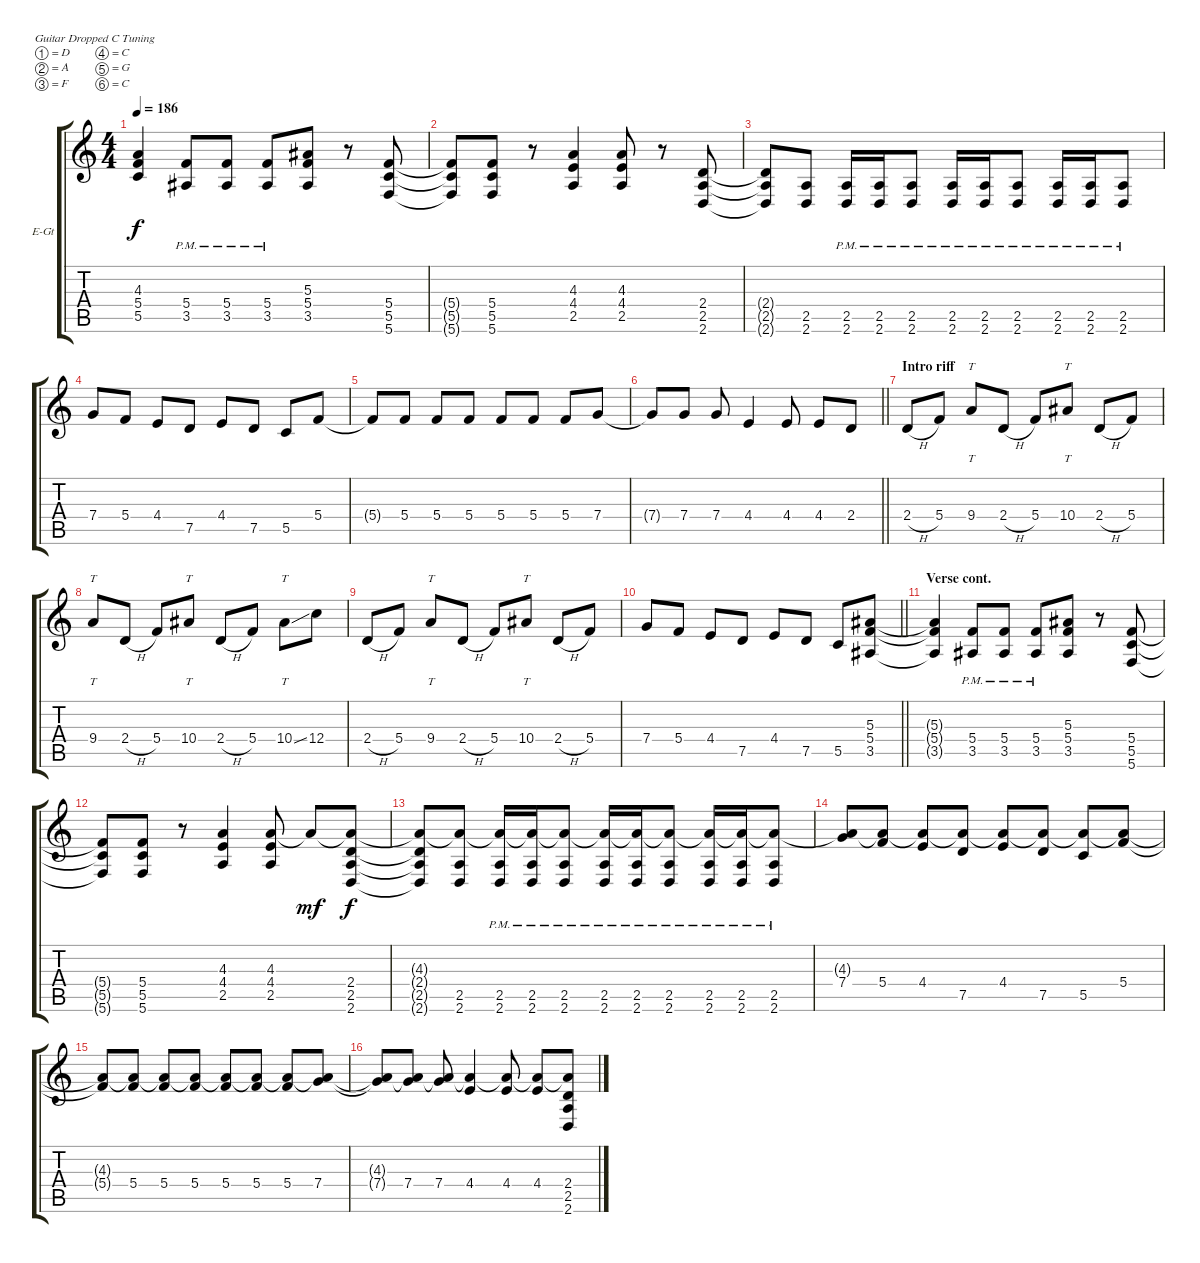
\bracketExtendMode groupsimilarinstruments
\firstSystemTrackNameOrientation horizontal
\otherSystemsTrackNameOrientation horizontal
\track ("Padge" "E-Gt") {instrument overdrivenguitar}
\staff {score tabs}
\tuning (D4 A3 F3 C3 G2 C2)
\ts (4 4)
\tempo 186
\clef g2
\ks c
(4.3{t} 5.4{t} 5.5{t}).4{dy f} (5.4{pm} 3.5{pm}).8 (5.4{pm} 3.5{pm}).8 (5.4{pm} 3.5{pm}).8 (5.3 5.4 3.5).8 r.8 (5.4 5.5 5.6).8 |
(5.4{t} 5.5{t} 5.6{t}).8 (5.4 5.5 5.6).8 r.8 (4.3 4.4 2.5).4 (4.3 4.4 2.5).8 r.8 (2.4 2.5 2.6).8 |
(2.4{t} 2.5{t} 2.6{t}).8 (2.5 2.6).8 (2.5{pm} 2.6{pm}).16 (2.5{pm} 2.6{pm}).16 (2.5{pm} 2.6{pm}).8 (2.5{pm} 2.6{pm}).16 (2.5{pm} 2.6{pm}).16 (2.5{pm} 2.6{pm}).8 (2.5{pm} 2.6{pm}).16 (2.5{pm} 2.6{pm}).16 (2.5{pm} 2.6{pm}).8 |
7.4.8 5.4.8 4.4.8 7.5.8 4.4.8 7.5.8 5.5.8 5.4.8 |
5.4{t}.8 5.4.8 5.4.8 5.4.8 5.4.8 5.4.8 5.4.8 7.4.8 |
\barLineRight lightlight
7.4{t}.8 7.4.8 7.4.8 4.4.4 4.4.8 4.4.8 2.4.8 |
\section ("" "Intro riff")
2.4{h}.8 5.4.8 9.4.8{tt} 2.4{h}.8 5.4.8 10.4.8{tt} 2.4{h}.8 5.4.8 |
9.4.8{tt} 2.4{h}.8 5.4.8 10.4.8{tt} 2.4{h}.8 5.4.8 10.4{ss}.8{tt} 12.4.8 |
2.4{h}.8 5.4.8 9.4.8{tt} 2.4{h}.8 5.4.8 10.4.8{tt} 2.4{h}.8 5.4.8 |
\barLineRight lightlight
7.4.8 5.4.8 4.4.8 7.5.8 4.4.8 7.5.8 5.5.8 (5.3 5.4 3.5).8 |
\section ("" "Verse cont.")
(5.3{t} 5.4{t} 3.5{t}).4 (5.4{pm} 3.5{pm}).8 (5.4{pm} 3.5{pm}).8 (5.4{pm} 3.5{pm}).8 (5.3 5.4 3.5).8 r.8 (5.4 5.5 5.6).8 |
(5.4{t} 5.5{t} 5.6{t}).8 (5.4 5.5 5.6).8 r.8 (4.3 4.4 2.5).4 (4.3 4.4 2.5).8 4.3{t}.8{dy mf} (2.4 2.5 2.6 4.3{t}).8{dy f} |
(2.4{t} 2.5{t} 2.6{t} 4.3{t}).8 (2.5 2.6 4.3{t}).8 (2.5{pm} 2.6{pm} 4.3{t}).16 (2.5{pm} 2.6{pm} 4.3{t}).16 (2.5{pm} 2.6{pm} 4.3{t}).8 (2.5{pm} 2.6{pm} 4.3{t}).16 (2.5{pm} 2.6{pm} 4.3{t}).16 (2.5{pm} 2.6{pm} 4.3{t}).8 (2.5{pm} 2.6{pm} 4.3{t}).16 (2.5{pm} 2.6{pm} 4.3{t}).16 (2.5{pm} 2.6{pm} 4.3{t}).8 |
(7.4 4.3{t}).8 (5.4 4.3{t}).8 (4.4 4.3{t}).8 (7.5 4.3{t}).8 (4.4 4.3{t}).8 (7.5 4.3{t}).8 (5.5 4.3{t}).8 (5.4 4.3{t}).8 |
(5.4{t} 4.3{t}).8 (5.4 4.3{t}).8 (5.4 4.3{t}).8 (5.4 4.3{t}).8 (5.4 4.3{t}).8 (5.4 4.3{t}).8 (5.4 4.3{t}).8 (7.4 4.3{t}).8 |
(7.4{t} 4.3{t}).8 (7.4 4.3{t}).8 (7.4 4.3{t}).8 (4.4 4.3{t}).4 (4.4 4.3{t}).8 (4.4 4.3{t}).8 (2.4 2.5 2.6 4.3{t}).8
